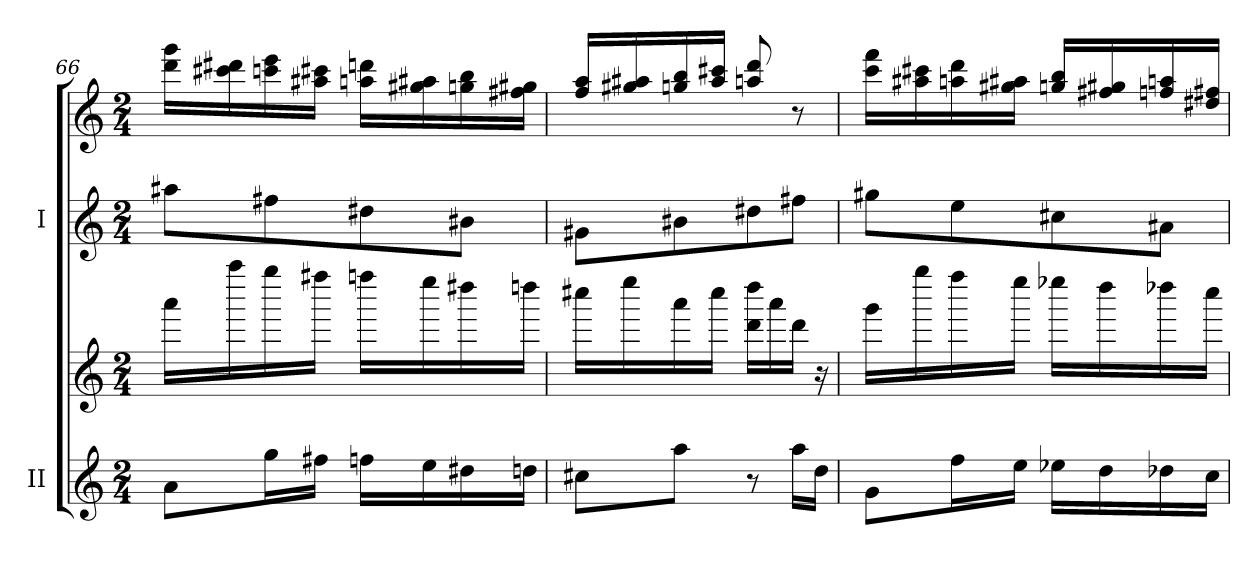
**kern	**kern	**kern	**kern
*part2	*part2	*part1	*part1
*staff4	*staff3	*staff2	*staff1
*I"II	*	*I"I	*
*I'II	*	*I'I	*
*clefG2	*clefG2	*clefG2	*clefG2
*k[]	*k[]	*k[]	*k[]
*M2/4	*M2/4	*M2/4	*M2/4
=66	=66	=66	=66
8a\L	16aaa\LL	8aa#X\L	16ddd\ 16ggg\LL
.	16aaaa\	.	16ccc#X\ 16ddd#X\
16gg\L	16gggg\	8ff#X\	16cccn\ 16eee\
16ff#X\JJ	16ffff#X\JJ	.	16aa#X\ 16ccc#X\JJ
16ffn\LL	16ffffn\LL	8dd#X\	16aan\ 16dddn\LL
16ee\	16eeee\	.	16gg#X\ 16aa#X\
16dd#X\	16dddd#X\	8b#X\J	16ggn\ 16bb\
16ddn\JJ	16ddddn\JJ	.	16ff#X\ 16gg#X\JJ
=67	=67	=67	=67
8cc#X\L	16cccc#X\LL	8g#X\L	16ff/ 16aa/LL
.	16eeee\	.	16gg#X/ 16aa#X/
8aa\J	16aaa\	8b#X\	16ggn/ 16bb/
.	16cccc#\JJ	.	16aa#/ 16ccc#X/JJ
8r	16ddd\ 16dddd\LL	8dd#X\	8aan/ 8ddd/
.	16aaa\	.	.
16aa\LL	16ddd\JJ	8ff#X\J	8r
16dd\JJ	16r	.	.
!!LO:LB:g=z
=68	=68	=68	=68
8g\L	16ggg\LL	8gg#X\L	16ccc\ 16fff\LL
.	16gggg\	.	16aa#X\ 16ccc#X\
16ff\L	16ffff\	8ee\	16aan\ 16ddd\
16ee\JJ	16eeee\JJ	.	16gg#X\ 16aa#X\JJ
16ee-X\LL	16eeee-X\LL	8cc#X\	16ggn/ 16bb/LL
16dd\	16dddd\	.	16ff#X/ 16gg#X/
16dd-X\	16dddd-X\	8a#X\J	16ffn/ 16aan/
16cc\JJ	16cccc\JJ	.	16dd#X/ 16ff#X/JJ
=	=	=	=
*-	*-	*-	*-
